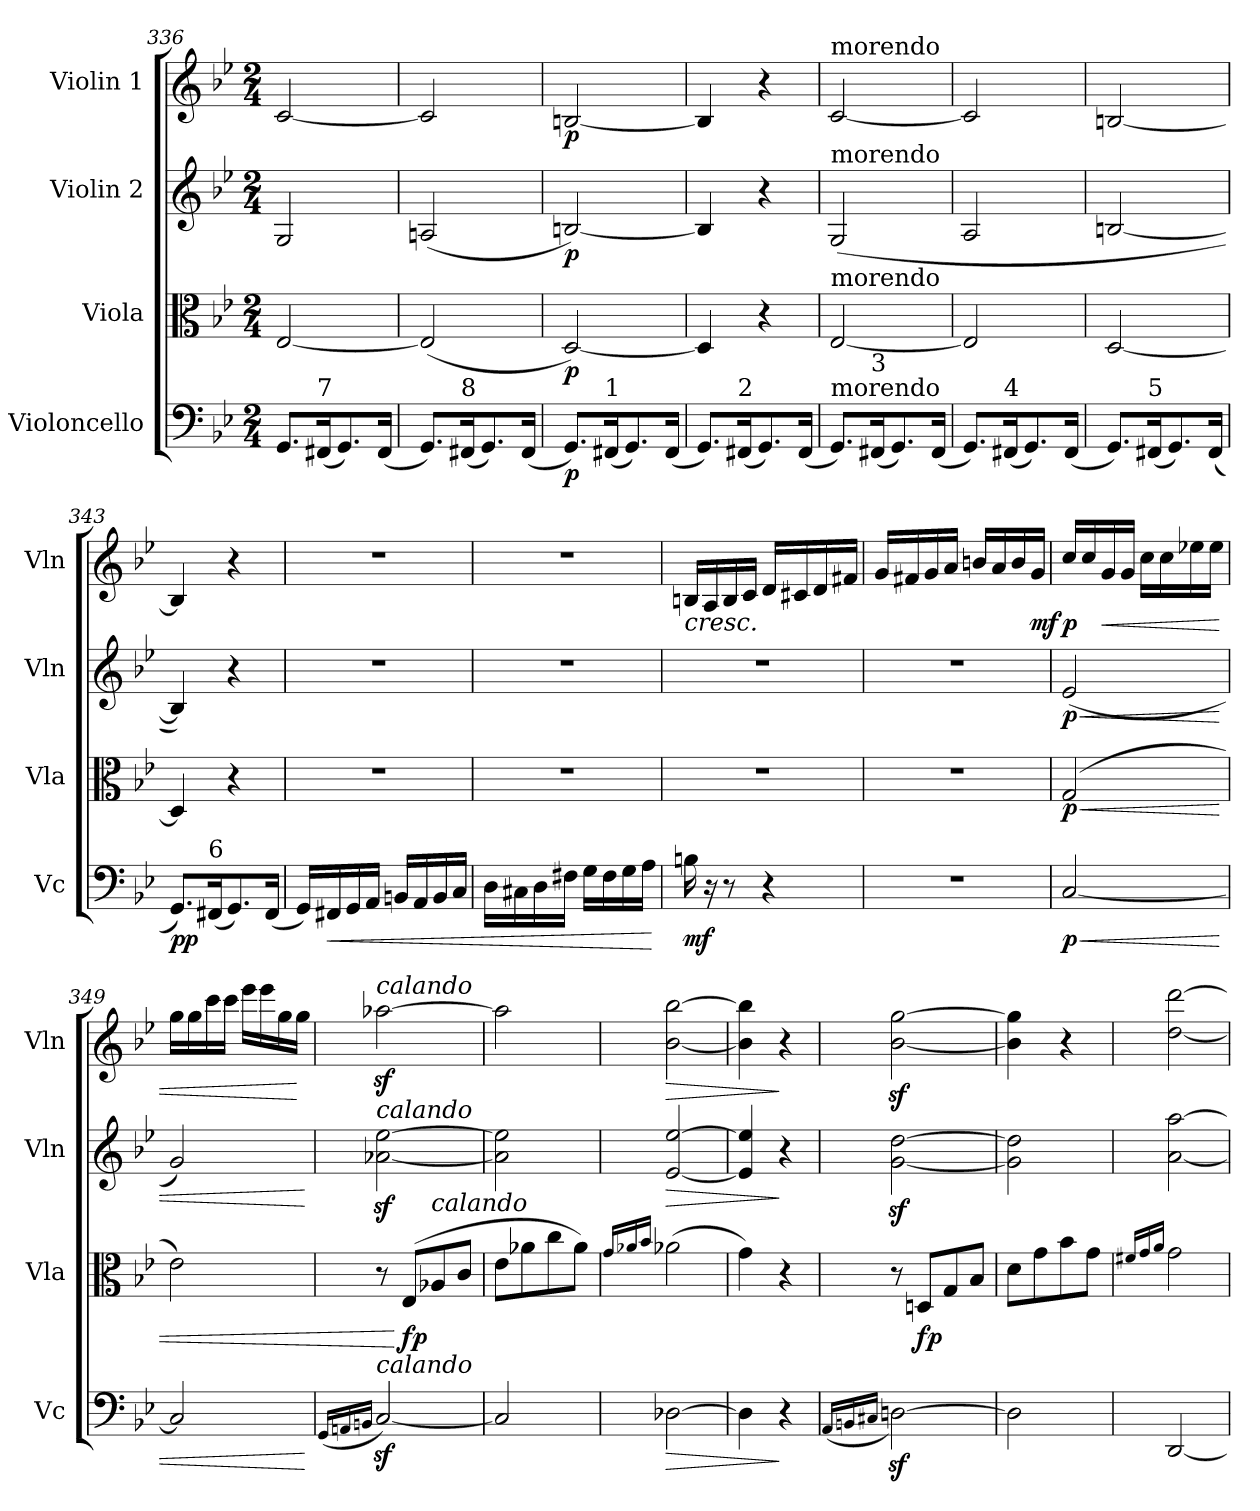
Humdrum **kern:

**kern	**dynam	**kern	**dynam	**kern	**dynam	**kern	**dynam
*part4	*part4	*part3	*part3	*part2	*part2	*part1	*part1
*staff4	*staff4	*staff3	*staff3	*staff2	*staff2	*staff1	*staff1
*I"Violoncello	*	*I"Viola	*	*I"Violin 2	*	*I"Violin 1	*
*I'Vc	*	*I'Vla	*	*I'Vln	*	*I'Vln	*
*clefF4	*	*clefC3	*	*clefG2	*	*clefG2	*
*k[b-e-]	*	*k[b-e-]	*	*k[b-e-]	*	*k[b-e-]	*
*M2/4	*	*M2/4	*	*M2/4	*	*M2/4	*
=336	=336	=336	=336	=336	=336	=336	=336
8.GG/L	.	[2E-/	.	2G/	.	[2c/	.
!LO:TX:a:t=7	!	!	!	!	!	!	!
(16FF#X/K	.	.	.	.	.	.	.
8.GG/)	.	.	.	.	.	.	.
(16FF#/Jk	.	.	.	.	.	.	.
=337	=337	=337	=337	=337	=337	=337	=337
8.GG/L)	.	(2E-/]	.	(2An/	.	2c/]	.
!LO:TX:a:t=8	!	!	!	!	!	!	!
(16FF#X/K	.	.	.	.	.	.	.
8.GG/)	.	.	.	.	.	.	.
(16FF#/Jk	.	.	.	.	.	.	.
=338	=338	=338	=338	=338	=338	=338	=338
!	!LO:DY:b	!	!LO:DY:b	!	!LO:DY:b	!	!LO:DY:b
8.GG/L)	p	[2D/)	p	[2Bn/)	p	[2Bn/	p
!LO:TX:a:t=1	!	!	!	!	!	!	!
(16FF#X/K	.	.	.	.	.	.	.
8.GG/)	.	.	.	.	.	.	.
(16FF#/Jk	.	.	.	.	.	.	.
=339	=339	=339	=339	=339	=339	=339	=339
8.GG/L)	.	4D/]	.	4B/]	.	4B/]	.
!LO:TX:a:t=2	!	!	!	!	!	!	!
(16FF#X/K	.	.	.	.	.	.	.
8.GG/)	.	4r	.	4r	.	4r	.
(16FF#/Jk	.	.	.	.	.	.	.
=340	=340	=340	=340	=340	=340	=340	=340
!	!	!	!	!	!	!LO:TX:a:t=morendo	!
!	!	!	!	!LO:TX:a:t=morendo	!	!	!
!	!	!LO:TX:a:t=morendo	!	!	!	!	!
!LO:TX:a:t=morendo	!	!	!	!	!	!	!
8.GG/L)	.	[2E-/	.	(2G/	.	[2c/	.
!LO:TX:a:t=3	!	!	!	!	!	!	!
(16FF#X/K	.	.	.	.	.	.	.
8.GG/)	.	.	.	.	.	.	.
(16FF#/Jk	.	.	.	.	.	.	.
=341	=341	=341	=341	=341	=341	=341	=341
8.GG/L)	.	2E-/]	.	2A/	.	2c/]	.
!LO:TX:a:t=4	!	!	!	!	!	!	!
(16FF#X/K	.	.	.	.	.	.	.
8.GG/)	.	.	.	.	.	.	.
(16FF#/Jk	.	.	.	.	.	.	.
=342	=342	=342	=342	=342	=342	=342	=342
8.GG/L)	.	[2D/	.	[2Bn/	.	[2Bn/	.
!LO:TX:a:t=5	!	!	!	!	!	!	!
(16FF#X/K	.	.	.	.	.	.	.
8.GG/)	.	.	.	.	.	.	.
(16FF#/Jk	.	.	.	.	.	.	.
=343	=343	=343	=343	=343	=343	=343	=343
!	!LO:DY:b	!	!	!	!	!	!
8.GG/L)	pp	4D/]	.	4B/])	.	4B/]	.
!LO:TX:a:t=6	!	!	!	!	!	!	!
(16FF#X/K	.	.	.	.	.	.	.
8.GG/)	.	4r	.	4r	.	4r	.
(16FF#/Jk	.	.	.	.	.	.	.
!!LO:LB:g=z
=344	=344	=344	=344	=344	=344	=344	=344
16GG/LL)	.	2r	.	2r	.	2r	.
!	!LO:HP:b	!	!	!	!	!	!
16FF#X/	<	.	.	.	.	.	.
16GG/	.	.	.	.	.	.	.
16AA/JJ	.	.	.	.	.	.	.
16BBn/LL	.	.	.	.	.	.	.
16AA/	.	.	.	.	.	.	.
16BB/	.	.	.	.	.	.	.
16C/JJ	.	.	.	.	.	.	.
=345	=345	=345	=345	=345	=345	=345	=345
16D\LL	.	2r	.	2r	.	2r	.
16C#X\	.	.	.	.	.	.	.
16D\	.	.	.	.	.	.	.
16F#X\JJ	.	.	.	.	.	.	.
16G\LL	.	.	.	.	.	.	.
16F#\	.	.	.	.	.	.	.
16G\	.	.	.	.	.	.	.
16A\JJ	.	.	.	.	.	.	.
.	[	.	.	.	.	.	.
=346	=346	=346	=346	=346	=346	=346	=346
!	!LO:DY:b	!	!	!	!	!	!LO:HP:b
16Bn\	mf	2r	.	2r	.	16Bn/LL	<
16r	.	.	.	.	.	16A/	.
8r	.	.	.	.	.	16B/	.
.	.	.	.	.	.	16c/JJ	.
4r	.	.	.	.	.	16d/LL	.
.	.	.	.	.	.	16c#X/	.
.	.	.	.	.	.	16d/	.
.	.	.	.	.	.	16f#X/JJ	.
=347	=347	=347	=347	=347	=347	=347	=347
2r	.	2r	.	2r	.	16g/LL	.
.	.	.	.	.	.	16f#X/	.
.	.	.	.	.	.	16g/	.
.	.	.	.	.	.	16a/JJ	.
.	.	.	.	.	.	16bn/LL	.
.	.	.	.	.	.	16a/	.
.	.	.	.	.	.	16b/	.
!	!	!	!	!	!	!	!LO:DY:b
.	.	.	.	.	.	16g/JJ	mf
.	.	.	.	.	.	.	[
=348	=348	=348	=348	=348	=348	=348	=348
!	!LO:HP:b	!	!LO:HP:b	!	!LO:HP:b	!	!
!	!LO:DY:n=1:b	!	!LO:DY:n=1:b	!	!LO:DY:n=1:b	!	!LO:DY:b
[2C/	< p	(2G/	< p	(2e-/	< p	16cc/LL	p
.	.	.	.	.	.	16cc/	.
!	!	!	!	!	!	!	!LO:HP:b
.	.	.	.	.	.	16g/	<
.	.	.	.	.	.	16g/JJ	.
.	.	.	.	.	.	16cc\LL	.
.	.	.	.	.	.	16cc\	.
.	.	.	.	.	.	16ee-X\	.
.	.	.	.	.	.	16ee-\JJ	.
!!LO:LB:g=z
=349	=349	=349	=349	=349	=349	=349	=349
2C/]	.	2e-\)	.	2g/)	.	16gg\LL	.
.	.	.	.	.	.	16gg\	.
.	.	.	.	.	.	16ccc\	.
.	.	.	.	.	.	16ccc\JJ	.
.	.	.	.	.	.	16eee-\LL	.
.	.	.	.	.	.	16eee-\	.
.	.	.	.	.	.	16gg\	.
.	.	.	.	.	.	16gg\JJ	[
.	[	.	.	.	[	.	.
=350	=350	=350	=350	=350	=350	=350	=350
(16qGG/LL	.	.	.	.	.	.	.
16qAAn/	.	.	.	.	.	.	.
16qBBn/JJ	.	.	.	.	.	.	.
!	!	!	!	!	!	!LO:TX:a:i:t=calando	!
!	!	!	!	!LO:TX:a:i:t=calando	!	!	!
!LO:TX:a:i:t=calando	!	!	!	!	!	!	!
[2Cz</)	.	8r	.	[2a-X\z< [2ee-\z<	.	[2aa-Xz<\	.
!	!	!	!LO:DY:n=1:b	!	!	!	!
.	.	(8E-/L	[ fp	.	.	.	.
!	!	!LO:TX:a:i:t=calando	!	!	!	!	!
.	.	8A-X/	.	.	.	.	.
.	.	8c/J	.	.	.	.	.
=351	=351	=351	=351	=351	=351	=351	=351
2C/]	.	8e-\L	.	2a-\] 2ee-\]	.	2aa-\]	.
.	.	8a-X\	.	.	.	.	.
.	.	8cc\	.	.	.	.	.
.	.	8a-\J)	.	.	.	.	.
=352	=352	=352	=352	=352	=352	=352	=352
.	.	16qg/LL	.	.	.	.	.
.	.	16qa-X/	.	.	.	.	.
.	.	16qb-/JJ	.	.	.	.	.
!	!LO:HP:b	!	!	!	!LO:HP:b	!	!LO:HP:b
[2D-X\	>	(2a-X\	.	[2e-/ [2ee-/	>	[2b-\ [2bb-\	>
=353	=353	=353	=353	=353	=353	=353	=353
4D-\]	.	4g\)	.	4e-/] 4ee-/]	.	4b-\] 4bb-\]	.
4r	]	4r	.	4r	]	4r	]
=354	=354	=354	=354	=354	=354	=354	=354
(16qAA/LL	.	.	.	.	.	.	.
16qBBn/	.	.	.	.	.	.	.
16qC#X/JJ	.	.	.	.	.	.	.
[2Dnz<\)	.	8r	.	[2g\z< [2dd\z<	.	[2b-\z< [2gg\z<	.
!	!	!	!LO:DY:b	!	!	!	!
.	.	8Dn/L	fp	.	.	.	.
.	.	8G/	.	.	.	.	.
.	.	8B-/J	.	.	.	.	.
=355	=355	=355	=355	=355	=355	=355	=355
2D\]	.	8d\L	.	2g\] 2dd\]	.	4b-\] 4gg\]	.
.	.	8g\	.	.	.	.	.
.	.	8b-\	.	.	.	4r	.
.	.	8g\J	.	.	.	.	.
=356	=356	=356	=356	=356	=356	=356	=356
.	.	16qf#X/LL	.	.	.	.	.
.	.	16qg/	.	.	.	.	.
.	.	16qa/JJ	.	.	.	.	.
[2DD/	.	2g\	.	[2a\ [2aa\	.	[2dd\ [2ddd\	.
=	=	=	=	=	=	=	=
*-	*-	*-	*-	*-	*-	*-	*-
